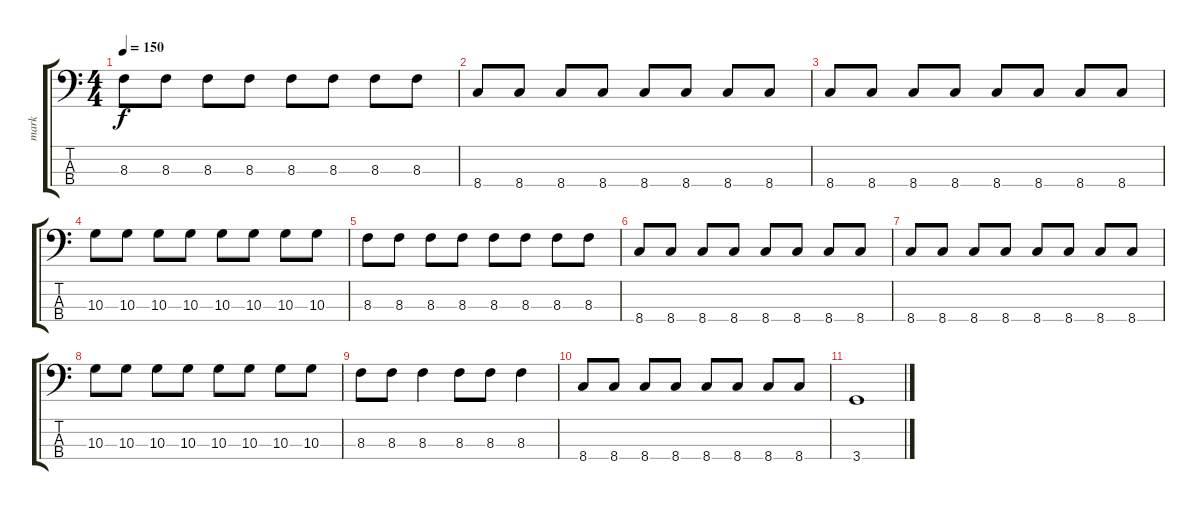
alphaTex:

\track ("mark" "mark") {instrument slapbass1}
\staff {score tabs}
\tuning (G2 D2 A1 E1) {hide}
\ts (4 4)
\tempo 150
\clef f4
\ks c
8.3.8{dy f} 8.3.8 8.3.8 8.3.8 8.3.8 8.3.8 8.3.8 8.3.8 |
8.4.8 8.4.8 8.4.8 8.4.8 8.4.8 8.4.8 8.4.8 8.4.8 |
8.4.8 8.4.8 8.4.8 8.4.8 8.4.8 8.4.8 8.4.8 8.4.8 |
10.3.8 10.3.8 10.3.8 10.3.8 10.3.8 10.3.8 10.3.8 10.3.8 |
8.3.8 8.3.8 8.3.8 8.3.8 8.3.8 8.3.8 8.3.8 8.3.8 |
8.4.8 8.4.8 8.4.8 8.4.8 8.4.8 8.4.8 8.4.8 8.4.8 |
8.4.8 8.4.8 8.4.8 8.4.8 8.4.8 8.4.8 8.4.8 8.4.8 |
10.3.8 10.3.8 10.3.8 10.3.8 10.3.8 10.3.8 10.3.8 10.3.8 |
8.3.8 8.3.8 8.3.4 8.3.8 8.3.8 8.3.4 |
8.4.8 8.4.8 8.4.8 8.4.8 8.4.8 8.4.8 8.4.8 8.4.8 |
3.4.1
